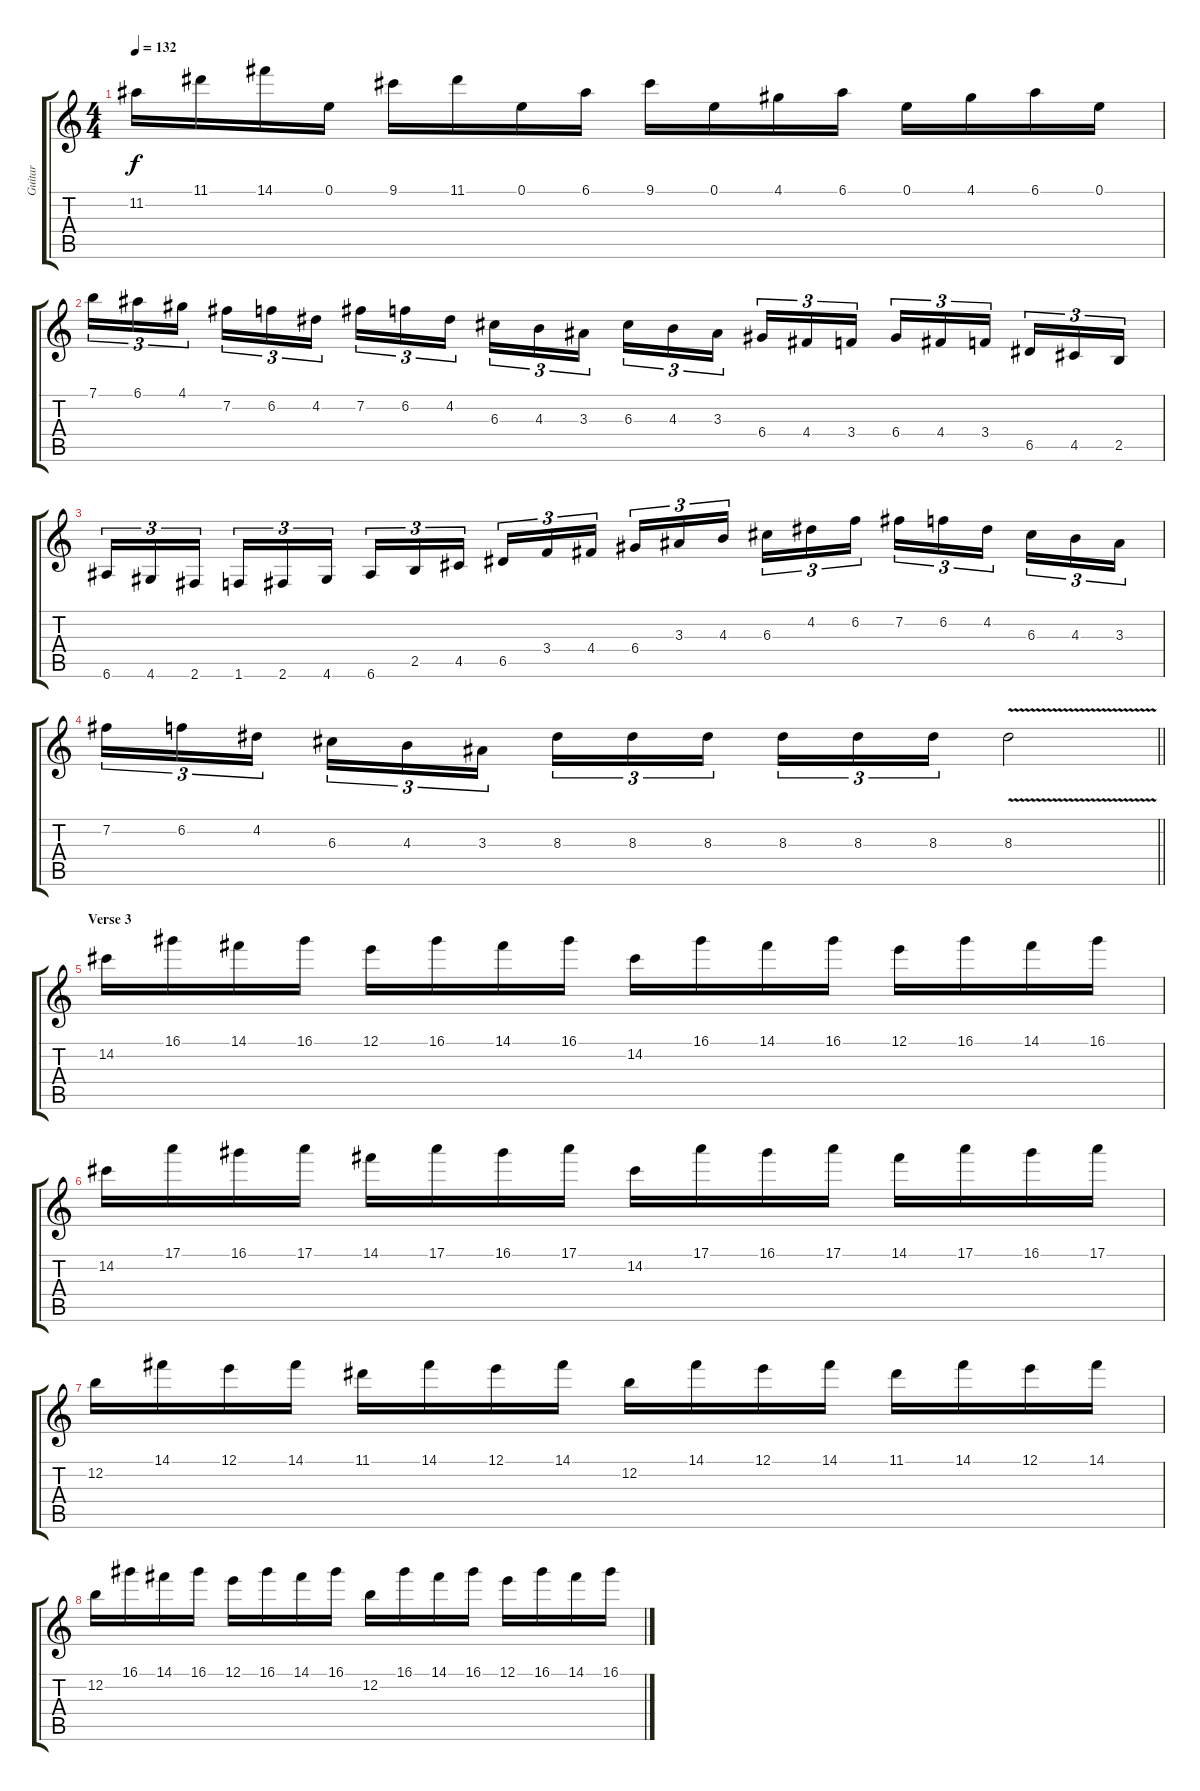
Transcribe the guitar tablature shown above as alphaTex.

\track ("Guitar" "Guitar") {instrument distortionguitar}
\staff {score tabs}
\tuning (E4 B3 G3 D3 A2 E2) {hide}
\ts (4 4)
\tempo 132
\clef g2
\ks c
11.2.16{dy f} 11.1.16 14.1.16 0.1.16 9.1.16 11.1.16 0.1.16 6.1.16 9.1.16 0.1.16 4.1.16 6.1.16 0.1.16 4.1.16 6.1.16 0.1.16 |
7.1.16{tu (3 2)} 6.1.16{tu (3 2)} 4.1.16{tu (3 2)} 7.2.16{tu (3 2)} 6.2.16{tu (3 2)} 4.2.16{tu (3 2)} 7.2.16{tu (3 2)} 6.2.16{tu (3 2)} 4.2.16{tu (3 2)} 6.3.16{tu (3 2)} 4.3.16{tu (3 2)} 3.3.16{tu (3 2)} 6.3.16{tu (3 2)} 4.3.16{tu (3 2)} 3.3.16{tu (3 2)} 6.4.16{tu (3 2)} 4.4.16{tu (3 2)} 3.4.16{tu (3 2)} 6.4.16{tu (3 2)} 4.4.16{tu (3 2)} 3.4.16{tu (3 2)} 6.5.16{tu (3 2)} 4.5.16{tu (3 2)} 2.5.16{tu (3 2)} |
6.6.16{tu (3 2)} 4.6.16{tu (3 2)} 2.6.16{tu (3 2)} 1.6.16{tu (3 2)} 2.6.16{tu (3 2)} 4.6.16{tu (3 2)} 6.6.16{tu (3 2)} 2.5.16{tu (3 2)} 4.5.16{tu (3 2)} 6.5.16{tu (3 2)} 3.4.16{tu (3 2)} 4.4.16{tu (3 2)} 6.4.16{tu (3 2)} 3.3.16{tu (3 2)} 4.3.16{tu (3 2)} 6.3.16{tu (3 2)} 4.2.16{tu (3 2)} 6.2.16{tu (3 2)} 7.2.16{tu (3 2)} 6.2.16{tu (3 2)} 4.2.16{tu (3 2)} 6.3.16{tu (3 2)} 4.3.16{tu (3 2)} 3.3.16{tu (3 2)} |
\barLineRight lightlight
7.2.16{tu (3 2)} 6.2.16{tu (3 2)} 4.2.16{tu (3 2)} 6.3.16{tu (3 2)} 4.3.16{tu (3 2)} 3.3.16{tu (3 2)} 8.3.16{tu (3 2)} 8.3.16{tu (3 2)} 8.3.16{tu (3 2)} 8.3.16{tu (3 2)} 8.3.16{tu (3 2)} 8.3.16{tu (3 2)} 8.3{v}.2 |
\section ("" "Verse 3")
14.2.16 16.1.16 14.1.16 16.1.16 12.1.16 16.1.16 14.1.16 16.1.16 14.2.16 16.1.16 14.1.16 16.1.16 12.1.16 16.1.16 14.1.16 16.1.16 |
14.2.16 17.1.16 16.1.16 17.1.16 14.1.16 17.1.16 16.1.16 17.1.16 14.2.16 17.1.16 16.1.16 17.1.16 14.1.16 17.1.16 16.1.16 17.1.16 |
12.2.16 14.1.16 12.1.16 14.1.16 11.1.16 14.1.16 12.1.16 14.1.16 12.2.16 14.1.16 12.1.16 14.1.16 11.1.16 14.1.16 12.1.16 14.1.16 |
12.2.16 16.1.16 14.1.16 16.1.16 12.1.16 16.1.16 14.1.16 16.1.16 12.2.16 16.1.16 14.1.16 16.1.16 12.1.16 16.1.16 14.1.16 16.1.16
